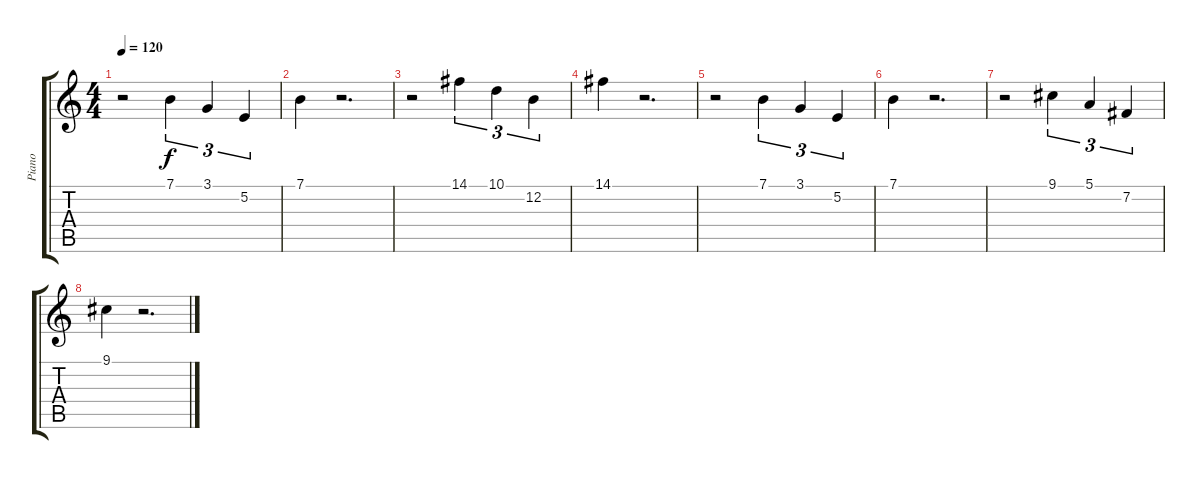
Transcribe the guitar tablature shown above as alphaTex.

\track ("Piano" "Piano") {instrument acousticgrandpiano}
\staff {score tabs}
\tuning (E4 B3 G3 D3 A2 E2) {hide}
\ts (4 4)
\tempo 120
\clef g2
\ks c
r.2{dy f} 7.1.4{tu (3 2)} 3.1.4{tu (3 2)} 5.2.4{tu (3 2)} |
7.1.4 r.2{d} |
r.2 14.1.4{tu (3 2)} 10.1.4{tu (3 2)} 12.2.4{tu (3 2)} |
14.1.4 r.2{d} |
r.2 7.1.4{tu (3 2)} 3.1.4{tu (3 2)} 5.2.4{tu (3 2)} |
7.1.4 r.2{d} |
r.2 9.1.4{tu (3 2)} 5.1.4{tu (3 2)} 7.2.4{tu (3 2)} |
9.1.4 r.2{d}
